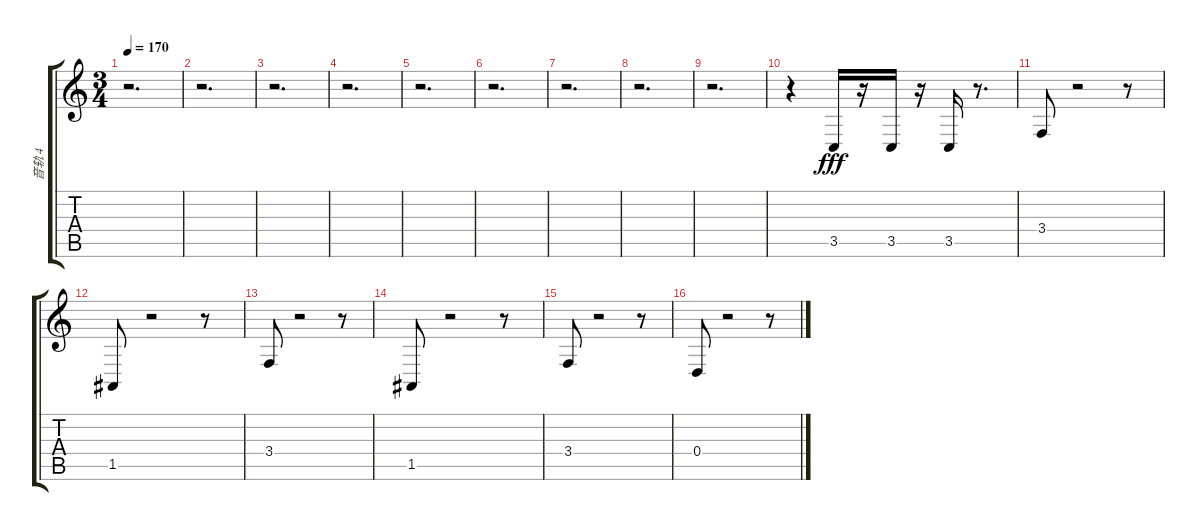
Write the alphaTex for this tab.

\track ("音轨 4" "音轨 4") {instrument stringensemble1}
\staff {score tabs}
\tuning (E4 B3 G3 D3 A2 E2) {hide}
\ts (3 4)
\tempo 170
\clef g2
\ks c
r.2{d dy fff} |
r.2{d} |
r.2{d} |
r.2{d} |
r.2{d} |
r.2{d} |
r.2{d} |
r.2{d} |
r.2{d} |
r.4 3.5.16 r.16 3.5.16 r.16 3.5.16 r.8{d} |
3.4.8 r.2 r.8 |
1.5.8 r.2 r.8 |
3.4.8 r.2 r.8 |
1.5.8 r.2 r.8 |
3.4.8 r.2 r.8 |
0.4.8 r.2 r.8
